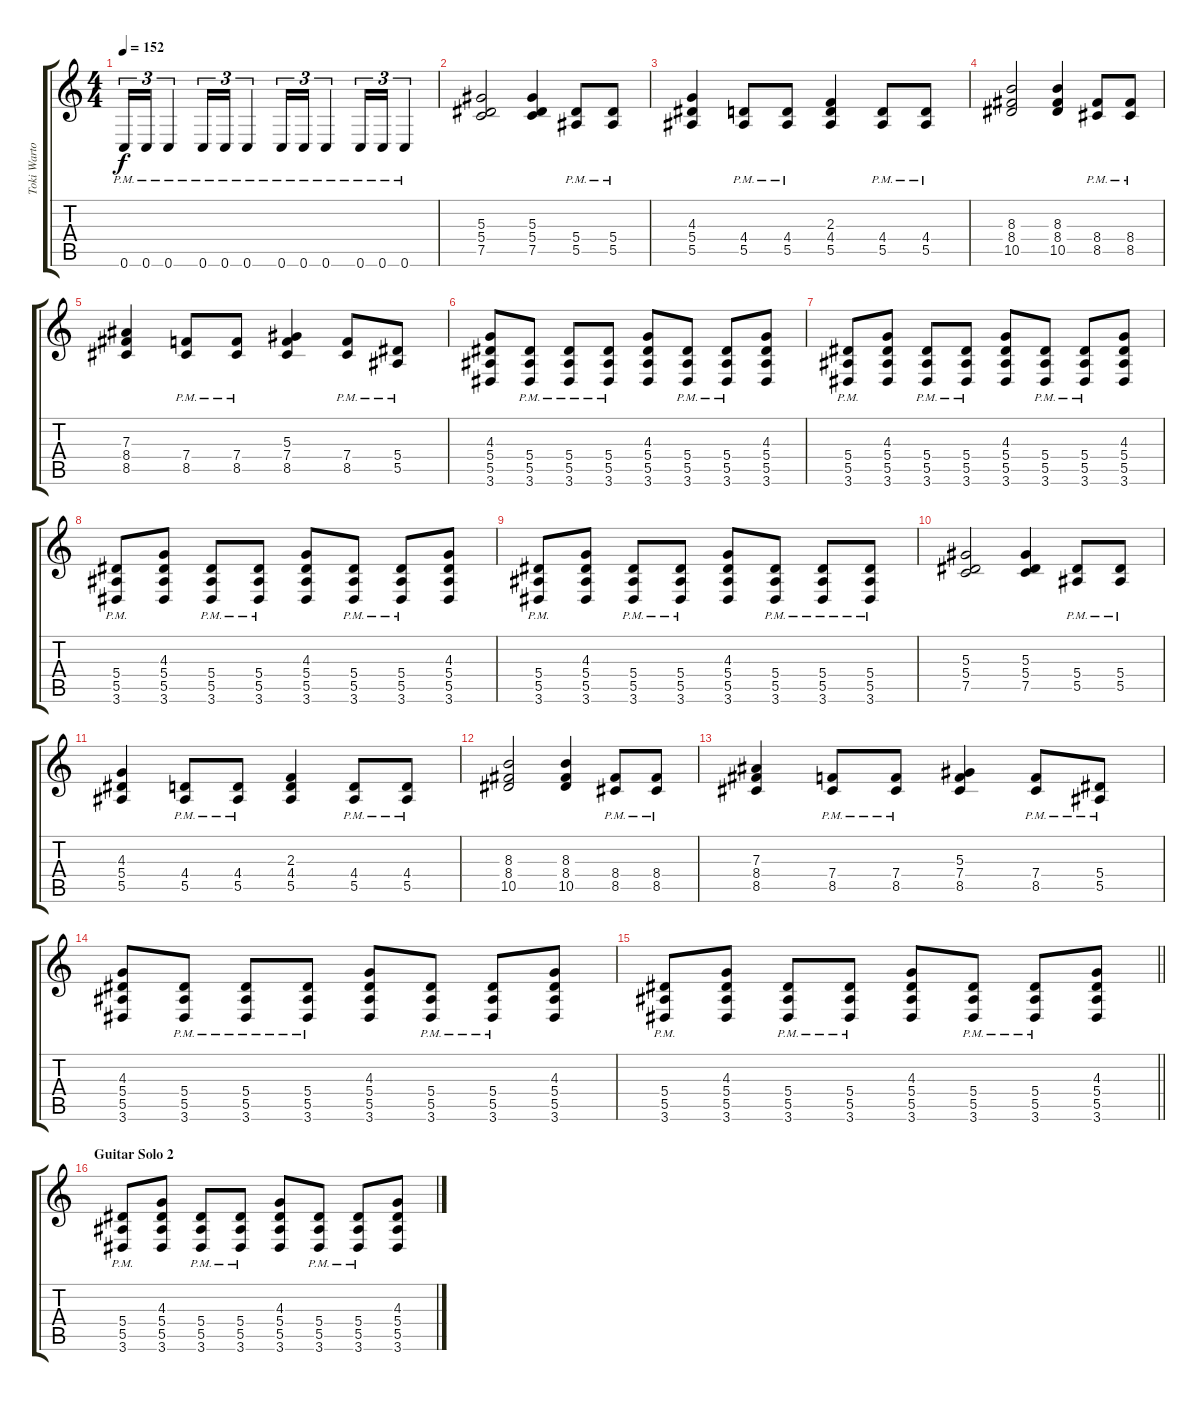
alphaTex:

\track ("Toki Wartooth (Lead Guitar 2)" "Toki Warto") {instrument distortionguitar}
\staff {score tabs}
\tuning (C4 G3 Eb3 Bb2 F2 C2) {hide}
\ts (4 4)
\tempo 152
\clef g2
\ks c
0.6{pm}.16{tu (3 2) dy f} 0.6{pm}.16{tu (3 2)} 0.6{pm}.4{tu (3 2)} 0.6{pm}.16{tu (3 2)} 0.6{pm}.16{tu (3 2)} 0.6{pm}.4{tu (3 2)} 0.6{pm}.16{tu (3 2)} 0.6{pm}.16{tu (3 2)} 0.6{pm}.4{tu (3 2)} 0.6{pm}.16{tu (3 2)} 0.6{pm}.16{tu (3 2)} 0.6{pm}.4{tu (3 2)} |
(5.3 5.4 7.5).2 (5.3 5.4 7.5).4 (5.4{pm} 5.5{pm}).8 (5.4{pm} 5.5{pm}).8 |
(4.3 5.4 5.5).4 (4.4{pm} 5.5{pm}).8 (4.4{pm} 5.5{pm}).8 (2.3 4.4 5.5).4 (4.4{pm} 5.5{pm}).8 (4.4{pm} 5.5{pm}).8 |
(8.3 8.4 10.5).2 (8.3 8.4 10.5).4 (8.4{pm} 8.5{pm}).8 (8.4{pm} 8.5{pm}).8 |
(7.3 8.4 8.5).4 (7.4{pm} 8.5{pm}).8 (7.4{pm} 8.5{pm}).8 (5.3 7.4 8.5).4 (7.4{pm} 8.5{pm}).8 (5.4{pm} 5.5{pm}).8 |
(4.3 5.4 5.5 3.6).8 (5.4{pm} 5.5{pm} 3.6{pm}).8 (5.4{pm} 5.5{pm} 3.6{pm}).8 (5.4{pm} 5.5{pm} 3.6{pm}).8 (4.3 5.4 5.5 3.6).8 (5.4{pm} 5.5{pm} 3.6{pm}).8 (5.4{pm} 5.5{pm} 3.6{pm}).8 (4.3 5.4 5.5 3.6).8 |
(5.4{pm} 5.5{pm} 3.6{pm}).8 (4.3 5.4 5.5 3.6).8 (5.4{pm} 5.5{pm} 3.6{pm}).8 (5.4{pm} 5.5{pm} 3.6{pm}).8 (4.3 5.4 5.5 3.6).8 (5.4{pm} 5.5{pm} 3.6{pm}).8 (5.4{pm} 5.5{pm} 3.6{pm}).8 (4.3 5.4 5.5 3.6).8 |
(5.4{pm} 5.5{pm} 3.6{pm}).8 (4.3 5.4 5.5 3.6).8 (5.4{pm} 5.5{pm} 3.6{pm}).8 (5.4{pm} 5.5{pm} 3.6{pm}).8 (4.3 5.4 5.5 3.6).8 (5.4{pm} 5.5{pm} 3.6{pm}).8 (5.4{pm} 5.5{pm} 3.6{pm}).8 (4.3 5.4 5.5 3.6).8 |
(5.4{pm} 5.5{pm} 3.6{pm}).8 (4.3 5.4 5.5 3.6).8 (5.4{pm} 5.5{pm} 3.6{pm}).8 (5.4{pm} 5.5{pm} 3.6{pm}).8 (4.3 5.4 5.5 3.6).8 (5.4{pm} 5.5{pm} 3.6{pm}).8 (5.4{pm} 5.5{pm} 3.6{pm}).8 (5.4{pm} 5.5{pm} 3.6{pm}).8 |
(5.3 5.4 7.5).2 (5.3 5.4 7.5).4 (5.4{pm} 5.5{pm}).8 (5.4{pm} 5.5{pm}).8 |
(4.3 5.4 5.5).4 (4.4{pm} 5.5{pm}).8 (4.4{pm} 5.5{pm}).8 (2.3 4.4 5.5).4 (4.4{pm} 5.5{pm}).8 (4.4{pm} 5.5{pm}).8 |
(8.3 8.4 10.5).2 (8.3 8.4 10.5).4 (8.4{pm} 8.5{pm}).8 (8.4{pm} 8.5{pm}).8 |
(7.3 8.4 8.5).4 (7.4{pm} 8.5{pm}).8 (7.4{pm} 8.5{pm}).8 (5.3 7.4 8.5).4 (7.4{pm} 8.5{pm}).8 (5.4{pm} 5.5{pm}).8 |
(4.3 5.4 5.5 3.6).8 (5.4{pm} 5.5{pm} 3.6{pm}).8 (5.4{pm} 5.5{pm} 3.6{pm}).8 (5.4{pm} 5.5{pm} 3.6{pm}).8 (4.3 5.4 5.5 3.6).8 (5.4{pm} 5.5{pm} 3.6{pm}).8 (5.4{pm} 5.5{pm} 3.6{pm}).8 (4.3 5.4 5.5 3.6).8 |
\barLineRight lightlight
(5.4{pm} 5.5{pm} 3.6{pm}).8 (4.3 5.4 5.5 3.6).8 (5.4{pm} 5.5{pm} 3.6{pm}).8 (5.4{pm} 5.5{pm} 3.6{pm}).8 (4.3 5.4 5.5 3.6).8 (5.4{pm} 5.5{pm} 3.6{pm}).8 (5.4{pm} 5.5{pm} 3.6{pm}).8 (4.3 5.4 5.5 3.6).8 |
\section ("" "Guitar Solo 2")
(5.4{pm} 5.5{pm} 3.6{pm}).8 (4.3 5.4 5.5 3.6).8 (5.4{pm} 5.5{pm} 3.6{pm}).8 (5.4{pm} 5.5{pm} 3.6{pm}).8 (4.3 5.4 5.5 3.6).8 (5.4{pm} 5.5{pm} 3.6{pm}).8 (5.4{pm} 5.5{pm} 3.6{pm}).8 (4.3 5.4 5.5 3.6).8
